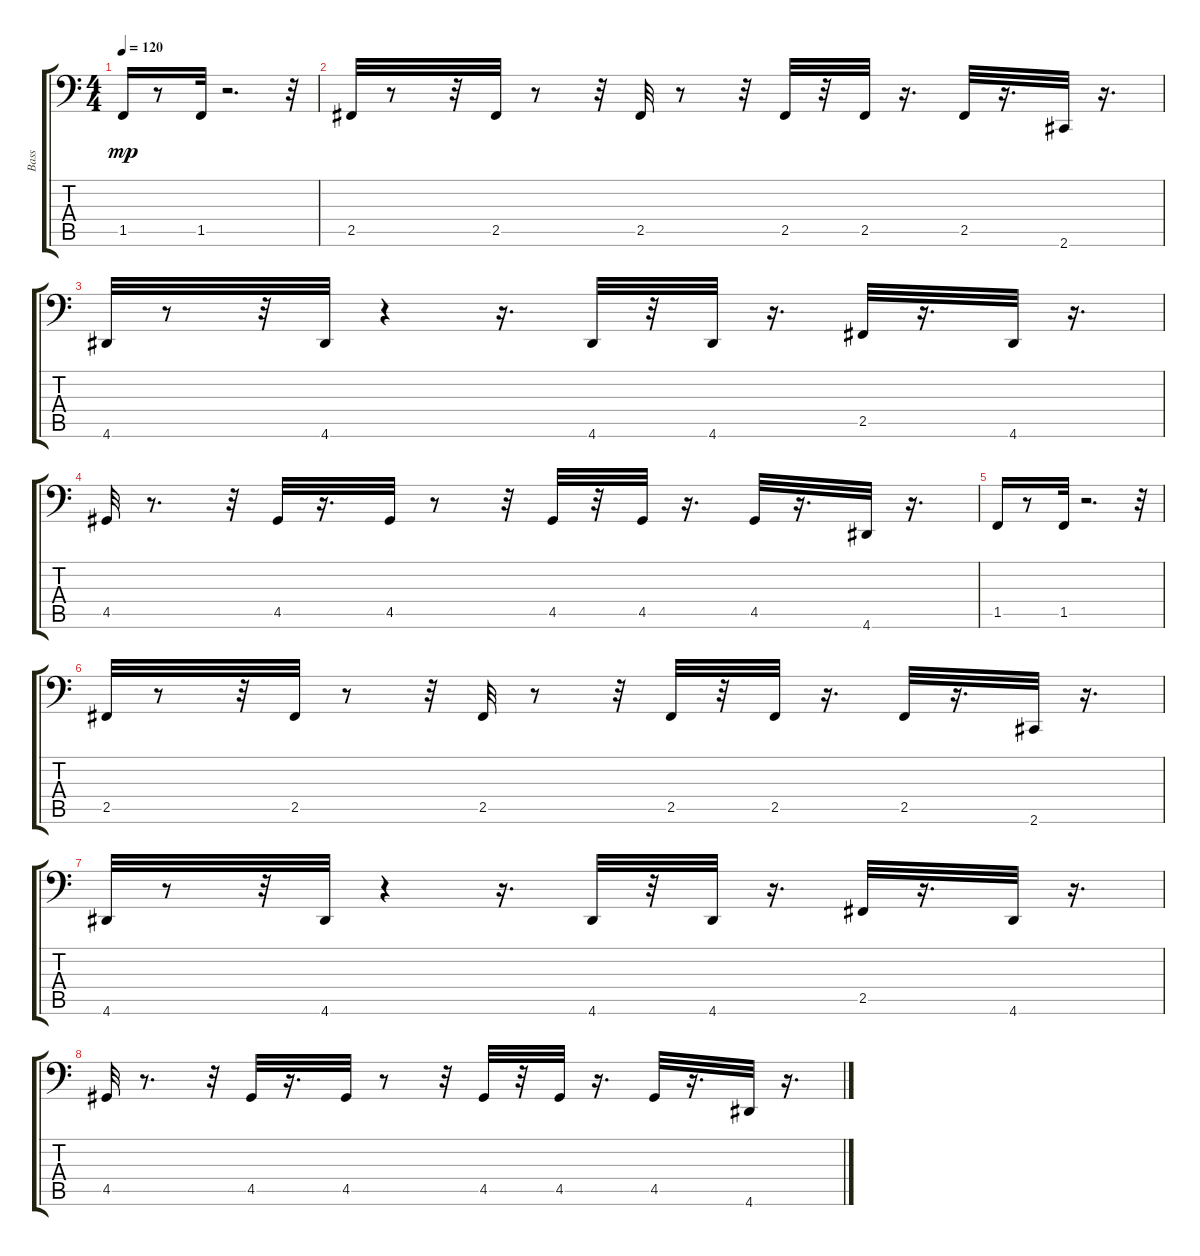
\track ("Bass" "Bass") {instrument synthbass1}
\staff {score tabs}
\tuning (C3 G2 D2 A1 E1 B0) {hide}
\ts (4 4)
\tempo 120
\clef f4
\ks c
1.5.16{dy mp} r.8 1.5.32 r.2{d} r.32 |
2.5.32 r.8 r.32 2.5.32 r.8 r.32 2.5.32 r.8 r.32 2.5.32 r.32 2.5.32 r.16{d} 2.5.32 r.16{d} 2.6.32 r.16{d} |
4.6.32 r.8 r.32 4.6.32 r.4 r.16{d} 4.6.32 r.32 4.6.32 r.16{d} 2.5.32 r.16{d} 4.6.32 r.16{d} |
4.5.32 r.8{d} r.32 4.5.32 r.16{d} 4.5.32 r.8 r.32 4.5.32 r.32 4.5.32 r.16{d} 4.5.32 r.16{d} 4.6.32 r.16{d} |
1.5.16 r.8 1.5.32 r.2{d} r.32 |
2.5.32 r.8 r.32 2.5.32 r.8 r.32 2.5.32 r.8 r.32 2.5.32 r.32 2.5.32 r.16{d} 2.5.32 r.16{d} 2.6.32 r.16{d} |
4.6.32 r.8 r.32 4.6.32 r.4 r.16{d} 4.6.32 r.32 4.6.32 r.16{d} 2.5.32 r.16{d} 4.6.32 r.16{d} |
4.5.32 r.8{d} r.32 4.5.32 r.16{d} 4.5.32 r.8 r.32 4.5.32 r.32 4.5.32 r.16{d} 4.5.32 r.16{d} 4.6.32 r.16{d}
